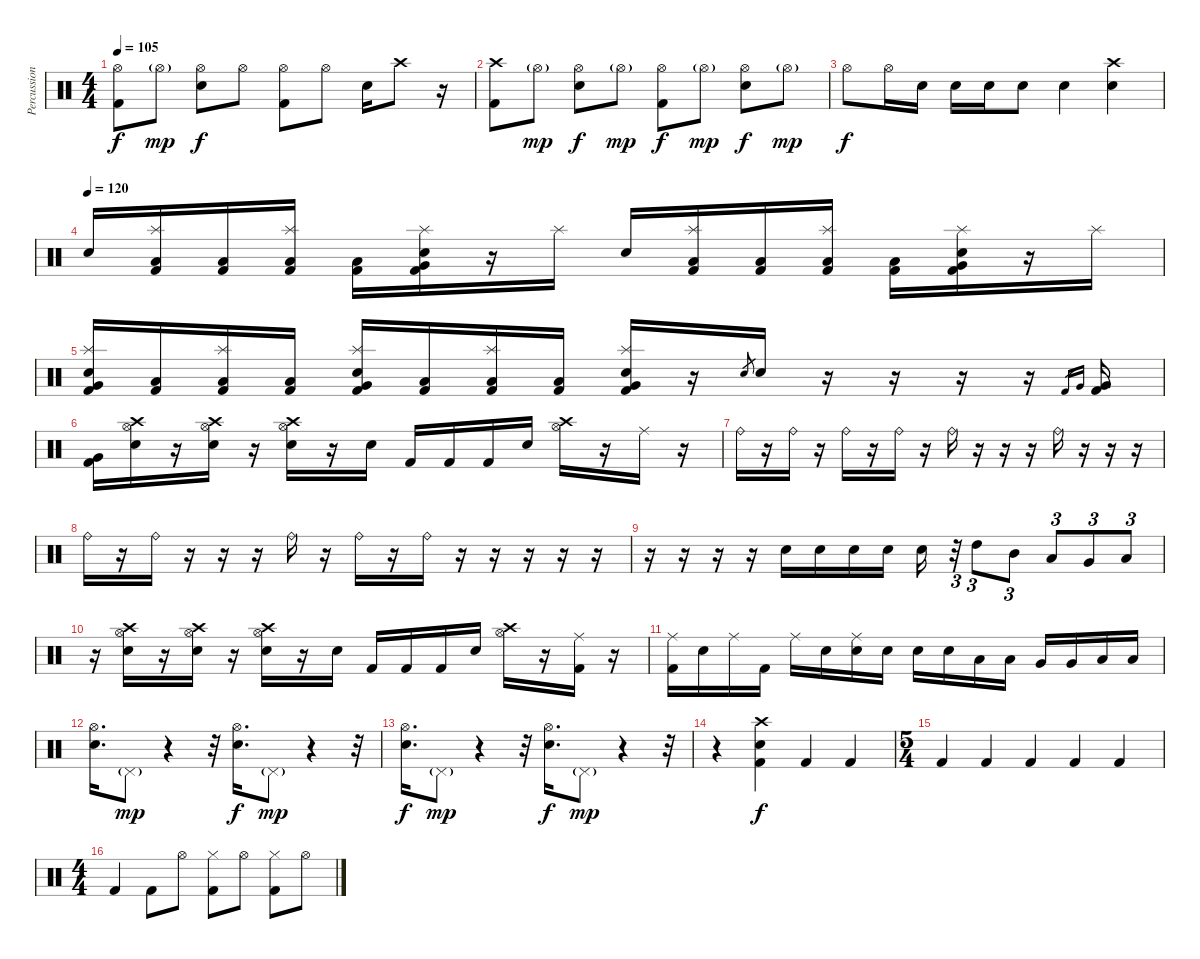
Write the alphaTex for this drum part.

\track ("Percussions" "Percussion") {instrument percussion}
\staff {score}
\articulation defaults
\ts (4 4)
\tempo 105
\clef neutral
\ks c
("Hi-Hat (open)" "Kick (hit) 2").8{dy f} "Hi-Hat (open)"{g}.8{dy mp} ("Hi-Hat (open)" "Snare (hit) 2").8{dy f} "Hi-Hat (open)".8 ("Hi-Hat (open)" "Kick (hit) 2").8 "Hi-Hat (open)".8 "Snare (hit) 2".16 "Crash high (hit)".8 r.16 |
("Crash high (hit)" "Kick (hit) 2").8 "Hi-Hat (open)"{g}.8{dy mp} ("Hi-Hat (open)" "Snare (hit) 2").8{dy f} "Hi-Hat (open)"{g}.8{dy mp} ("Hi-Hat (open)" "Kick (hit) 2").8{dy f} "Hi-Hat (open)"{g}.8{dy mp} ("Hi-Hat (open)" "Snare (hit) 2").8{dy f} "Hi-Hat (open)"{g}.8{dy mp} |
"Hi-Hat (open)".8{dy f} "Hi-Hat (open)".16 "Snare (hit) 2".16 "Snare (hit) 2".16 "Snare (hit) 2".16 "Snare (hit) 2".8 "Snare (hit) 2".4 ("Snare (hit) 2" "Crash high (hit)").4 |
\tempo (120)
"Snare (hit) 2".16 ("Splash (hit)" "Low Floor Tom (hit)" "Kick (hit) 2").16 ("Low Floor Tom (hit)" "Kick (hit) 2").16 ("Splash (hit)" "Low Floor Tom (hit)" "Kick (hit) 2").16 ("Low Floor Tom (hit)" "Kick (hit) 2").16 ("Splash (hit)" "Very Low Tom (hit)" "Kick (hit) 2" "Electric Snare (hit)").16 r.16 "Splash (hit)".16 "Snare (hit) 2".16 ("Splash (hit)" "Low Floor Tom (hit)" "Kick (hit) 2").16 ("Low Floor Tom (hit)" "Kick (hit) 2").16 ("Splash (hit)" "Low Floor Tom (hit)" "Kick (hit) 2").16 ("Low Floor Tom (hit)" "Kick (hit) 2").16 ("Splash (hit)" "Very Low Tom (hit)" "Kick (hit) 2" "Electric Snare (hit)").16 r.16 "Splash (hit)".16 |
("Splash (hit)" "Very Low Tom (hit)" "Kick (hit) 2" "Electric Snare (hit)").16 ("Low Floor Tom (hit)" "Kick (hit) 2").16 ("Splash (hit)" "Low Floor Tom (hit)" "Kick (hit) 2").16 ("Low Floor Tom (hit)" "Kick (hit) 2").16 ("Splash (hit)" "Very Low Tom (hit)" "Kick (hit) 2" "Electric Snare (hit)").16 ("Low Floor Tom (hit)" "Kick (hit) 2").16 ("Splash (hit)" "Low Floor Tom (hit)" "Kick (hit) 2").16 ("Low Floor Tom (hit)" "Kick (hit) 2").16 ("Splash (hit)" "Very Low Tom (hit)" "Kick (hit) 2" "Electric Snare (hit)").16 r.16 "Electric Snare (hit)".8{gr} "Electric Snare (hit)".16 r.16 r.16 r.16 r.16 "Kick (hit) 2".16{gr} "Very Low Tom (hit)".16{gr} ("Kick (hit) 2" "Very Low Tom (hit)").16 |
("Kick (hit) 2" "Very Low Tom (hit)").16 ("Hi-Hat (open)" "Crash high (hit)" "Snare (hit) 2").16 r.16 ("Hi-Hat (open)" "Crash high (hit)" "Snare (hit) 2").16 r.16 ("Hi-Hat (open)" "Crash high (hit)" "Snare (hit) 2").16 r.16 "Snare (hit) 2".16 "Kick (hit) 2".16 "Kick (hit) 2".16 "Kick (hit) 2".16 "Snare (hit) 2".16 ("Hi-Hat (open)" "Crash high (hit)").16 r.16 "Ride (middle)".16 r.16 |
"Ride (bell)".16 r.16 "Ride (bell)".16 r.16 "Ride (bell)".16 r.16 "Ride (bell)".16 r.16 "Ride (bell)".16 r.16 r.16 r.16 "Ride (bell)".16 r.16 r.16 r.16 |
"Ride (bell)".16 r.16 "Ride (bell)".16 r.16 r.16 r.16 "Ride (bell)".16 r.16 "Ride (bell)".16 r.16 "Ride (bell)".16 r.16 r.16 r.16 r.16 r.16 |
r.16 r.16 r.16 r.16 "Snare (hit) 2".16 "Snare (hit) 2".16 "Snare (hit) 2".16 "Snare (hit) 2".16 "Snare (hit) 2".16 r.32{tu (3 2)} "High Tom (hit)".8{tu (3 2)} "Mid Tom (hit)".8{tu (3 2)} "Low Tom (hit)".8{tu (3 2)} "Very Low Tom (hit)".8{tu (3 2)} "Low Floor Tom (hit)".8{tu (3 2)} |
r.16 ("Hi-Hat (open)" "Crash high (hit)" "Snare (hit) 2").16 r.16 ("Hi-Hat (open)" "Crash high (hit)" "Snare (hit) 2").16 r.16 ("Hi-Hat (open)" "Crash high (hit)" "Snare (hit) 2").16 r.16 "Snare (hit) 2".16 "Kick (hit) 2".16 "Kick (hit) 2".16 "Kick (hit) 2".16 "Snare (hit) 2".16 ("Hi-Hat (open)" "Crash high (hit)").16 r.16 ("Ride (middle)" "Kick (hit) 2").16 r.16 |
("Ride (middle)" "Kick (hit) 2").16 "Snare (hit) 2".16 "Ride (middle)".16 "Kick (hit) 2".16 "Ride (middle)".16 "Snare (hit) 2".16 ("Snare (hit) 2" "Ride (middle)").16 "Snare (hit) 2".16 "Snare (hit) 2".16 "Snare (hit) 2".16 "Low Tom (hit)".16 "Low Tom (hit)".16 "Very Low Tom (hit)".16 "Very Low Tom (hit)".16 "Low Floor Tom (hit)".16 "Low Floor Tom (hit)".16 |
("Hi-Hat (open)" "Snare (hit) 2").16{d} "Pedal Hi-Hat (hit)"{g}.8{dy mp} r.4 r.32 ("Hi-Hat (open)" "Snare (hit) 2").16{d dy f} "Pedal Hi-Hat (hit)"{g}.8{dy mp} r.4 r.32 |
("Hi-Hat (open)" "Snare (hit) 2").16{d dy f} "Pedal Hi-Hat (hit)"{g}.8{dy mp} r.4 r.32 ("Hi-Hat (open)" "Snare (hit) 2").16{d dy f} "Pedal Hi-Hat (hit)"{g}.8{dy mp} r.4 r.32 |
r.4 ("Crash high (hit)" "Snare (hit) 2" "Kick (hit) 2").4{dy f} "Kick (hit) 2".4 "Kick (hit) 2".4 |
\ts (5 4)
"Kick (hit) 2".4 "Kick (hit) 2".4 "Kick (hit) 2".4 "Kick (hit) 2".4 "Kick (hit) 2".4 |
\ts (4 4)
"Kick (hit) 2".4 "Kick (hit) 2".8 "Hi-Hat (open)".8 ("Kick (hit) 2" "Hi-Hat (closed)").8 "Hi-Hat (open)".8 ("Kick (hit) 2" "Hi-Hat (closed)").8 "Hi-Hat (open)".8
